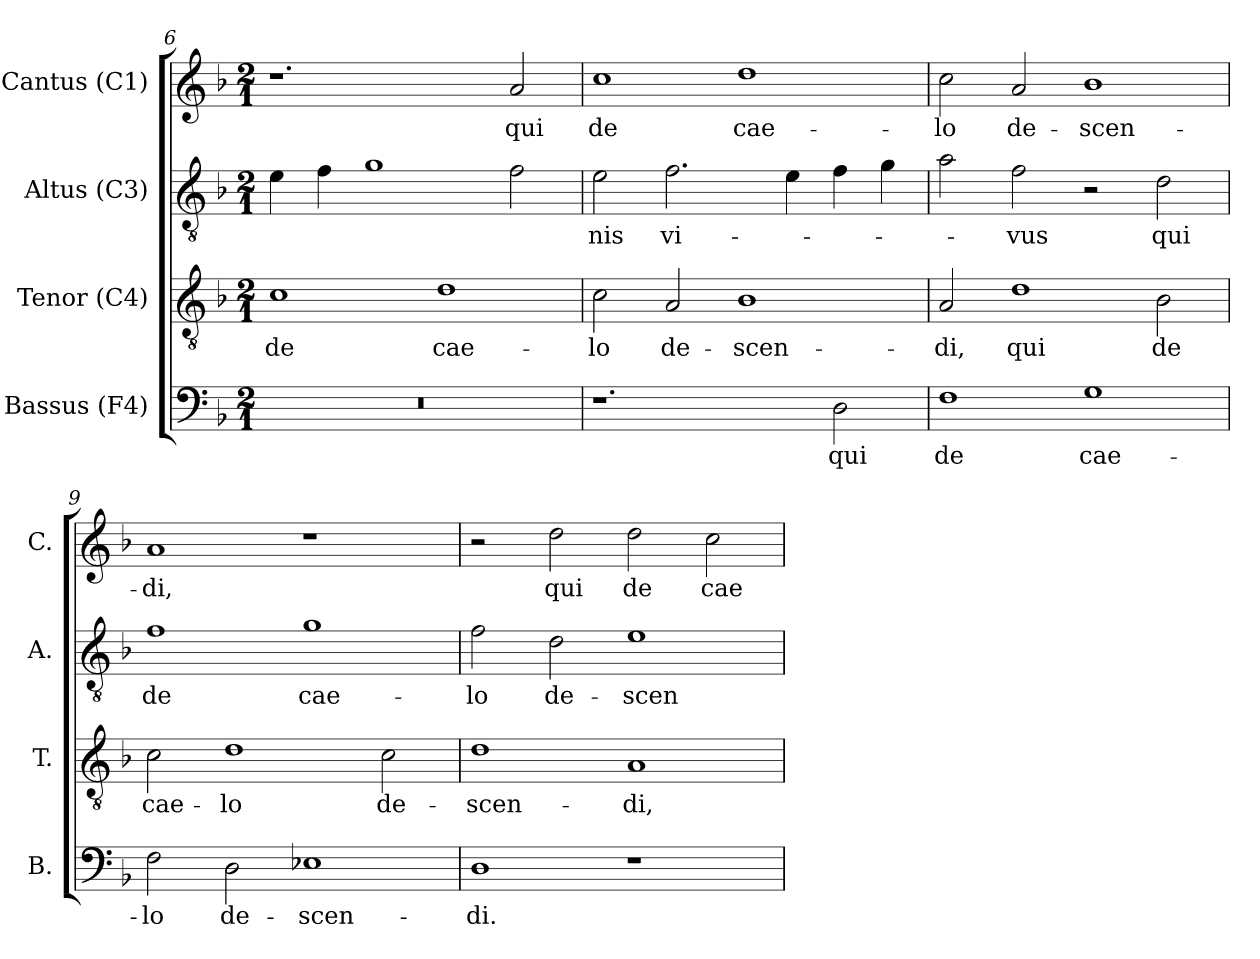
**kern	**text	**kern	**text	**kern	**text	**kern	**text
*part4	*part4	*part3	*part3	*part2	*part2	*part1	*part1
*staff4	*staff4	*staff3	*staff3	*staff2	*staff2	*staff1	*staff1
*I"Bassus (F4)	*	*I"Tenor (C4)	*	*I"Altus (C3)	*	*I"Cantus (C1)	*
*I'B.	*	*I'T.	*	*I'A.	*	*I'C.	*
!!LO:LB:g=z
*clefF4	*	*clefGv2	*	*clefGv2	*	*clefG2	*
*	*	*ITrd7c12	*	*ITrd7c12	*	*	*
*k[b-]	*	*k[b-]	*	*k[b-]	*	*k[b-]	*
*F:	*	*F:	*	*F:	*	*F:	*
*M2/1	*	*M2/1	*	*M2/1	*	*M2/1	*
=6	=6	=6	=6	=6	=6	=6	=6
!LO:N:vis=1	!	!	!	!	!	!	!
!	!	!	!LO:LY:b:color=#000000	!	!	!	!
0r	.	1Ci	de	4Ei\	.	1.r	.
.	.	.	.	4Fi\	.	.	.
.	.	.	.	1Gi	.	.	.
!	!	!	!LO:LY:b:color=#000000	!	!	!	!
.	.	1Di	cae-	.	.	.	.
!	!	!	!	!	!	!	!LO:LY:b:color=#000000
.	.	.	.	2Fi\	.	2ai/	qui
=7	=7	=7	=7	=7	=7	=7	=7
!	!	!	!LO:LY:b:color=#000000	!	!	!	!
!	!	!	!	!	!LO:LY:b:color=#000000	!	!
!	!	!	!	!	!	!	!LO:LY:b:color=#000000
1.r	.	2Ci\	-lo	2Ei\	-nis	1cci	de
!	!	!	!LO:LY:b:color=#000000	!	!	!	!
!	!	!	!	!	!LO:LY:b:color=#000000	!	!
.	.	2AAi/	de-	2.Fi\	vi-	.	.
!	!	!	!LO:LY:b:color=#000000	!	!	!	!
!	!	!	!	!	!	!	!LO:LY:b:color=#000000
.	.	1BB-i	-scen-	.	.	1ddi	cae-
.	.	.	.	4Ei\	.	.	.
!	!LO:LY:b:color=#000000	!	!	!	!	!	!
2Di\	qui	.	.	4Fi\	.	.	.
.	.	.	.	4Gi\	.	.	.
=8	=8	=8	=8	=8	=8	=8	=8
!	!LO:LY:b:color=#000000	!	!	!	!	!	!
!	!	!	!LO:LY:b:color=#000000	!	!	!	!
!	!	!	!	!	!	!	!LO:LY:b:color=#000000
1Fi	de	2AAi/	-di,	2Ai\	.	2cci\	-lo
!	!	!	!LO:LY:b:color=#000000	!	!	!	!
!	!	!	!	!	!LO:LY:b:color=#000000	!	!
!	!	!	!	!	!	!	!LO:LY:b:color=#000000
.	.	1Di	qui	2Fi\	-vus	2ai/	de-
!	!LO:LY:b:color=#000000	!	!	!	!	!	!
!	!	!	!	!	!	!	!LO:LY:b:color=#000000
1Gi	cae-	.	.	2r	.	1b-i	-scen-
!	!	!	!LO:LY:b:color=#000000	!	!	!	!
!	!	!	!	!	!LO:LY:b:color=#000000	!	!
.	.	2BB-i\	de	2Di\	qui	.	.
=9	=9	=9	=9	=9	=9	=9	=9
!	!LO:LY:b:color=#000000	!	!	!	!	!	!
!	!	!	!LO:LY:b:color=#000000	!	!	!	!
!	!	!	!	!	!LO:LY:b:color=#000000	!	!
!	!	!	!	!	!	!	!LO:LY:b:color=#000000
2Fi\	-lo	2Ci\	cae-	1Fi	de	1ai	-di,
!	!LO:LY:b:color=#000000	!	!	!	!	!	!
!	!	!	!LO:LY:b:color=#000000	!	!	!	!
2Di\	de-	1Di	-lo	.	.	.	.
!	!LO:LY:b:color=#000000	!	!	!	!	!	!
!	!	!	!	!	!LO:LY:b:color=#000000	!	!
1E-Xi	-scen-	.	.	1Gi	cae-	1r	.
!	!	!	!LO:LY:b:color=#000000	!	!	!	!
.	.	2Ci\	de-	.	.	.	.
!!LO:LB:g=z
=10	=10	=10	=10	=10	=10	=10	=10
!	!LO:LY:b:color=#000000	!	!	!	!	!	!
!	!	!	!LO:LY:b:color=#000000	!	!	!	!
!	!	!	!	!	!LO:LY:b:color=#000000	!	!
1Di	-di.	1Di	-scen-	2Fi\	-lo	2r	.
!	!	!	!	!	!LO:LY:b:color=#000000	!	!
!	!	!	!	!	!	!	!LO:LY:b:color=#000000
.	.	.	.	2Di\	de-	2ddi\	qui
!	!	!	!LO:LY:b:color=#000000	!	!	!	!
!	!	!	!	!	!LO:LY:b:color=#000000	!	!
!	!	!	!	!	!	!	!LO:LY:b:color=#000000
1r	.	1AAi	-di,	1Ei	-scen-	2ddi\	de
!	!	!	!	!	!	!	!LO:LY:b:color=#000000
.	.	.	.	.	.	2cci\	cae-
=	=	=	=	=	=	=	=
*-	*-	*-	*-	*-	*-	*-	*-
